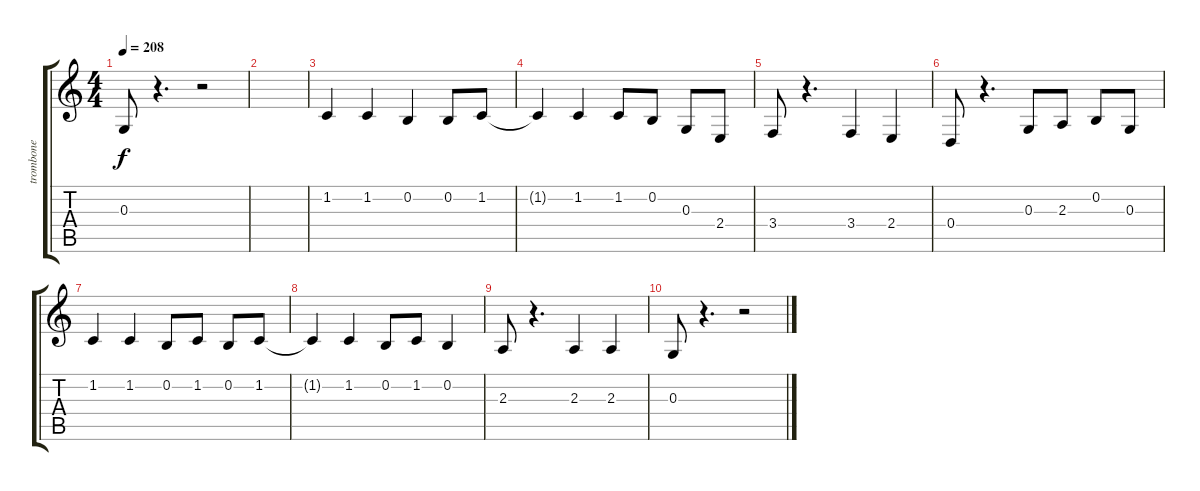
\track ("trombone" "trombone") {instrument trombone}
\staff {score tabs}
\tuning (E4 B3 G3 D3 A2 E2) {hide}
\ts (4 4)
\tempo 208
\clef g2
\ks c
0.3.8{dy f} r.4{d} r.2 |
|
1.2.4 1.2.4 0.2.4 0.2.8 1.2.8 |
1.2{t}.4 1.2.4 1.2.8 0.2.8 0.3.8 2.4.8 |
3.4.8 r.4{d} 3.4.4 2.4.4 |
0.4.8 r.4{d} 0.3.8 2.3.8 0.2.8 0.3.8 |
1.2.4 1.2.4 0.2.8 1.2.8 0.2.8 1.2.8 |
1.2{t}.4 1.2.4 0.2.8 1.2.8 0.2.4 |
2.3.8 r.4{d} 2.3.4 2.3.4 |
0.3.8 r.4{d} r.2
